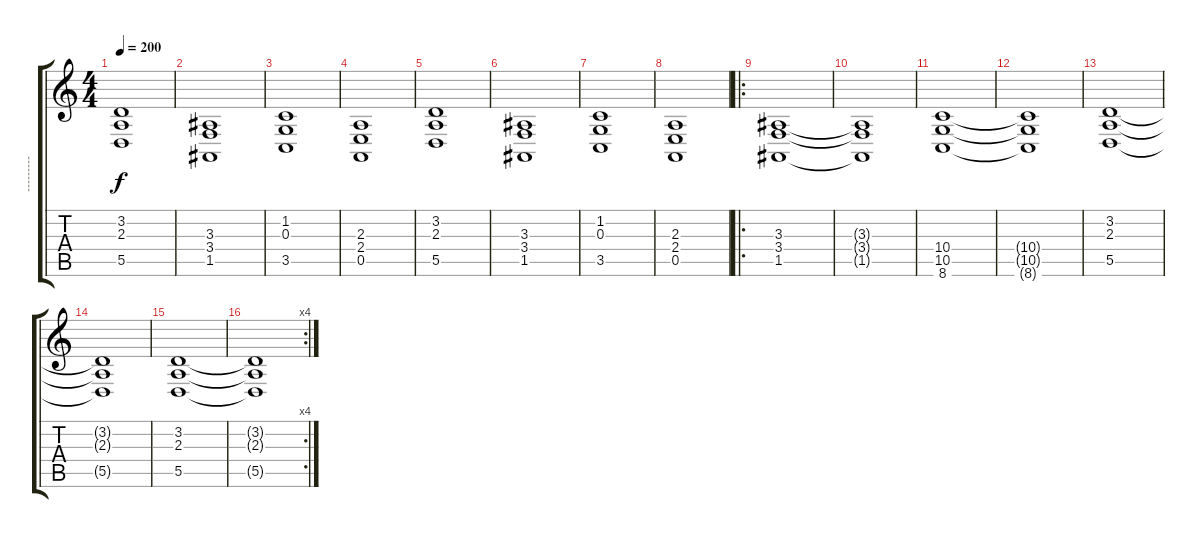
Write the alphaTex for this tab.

\track ("---------" "---------") {instrument acousticgrandpiano}
\staff {score tabs}
\tuning (E4 B3 G3 D3 A2 E2) {hide}
\ts (4 4)
\tempo 200
\clef g2
\ks c
(3.2 2.3 5.5).1{dy f} |
(3.3 3.4 1.5).1 |
(1.2 0.3 3.5).1 |
(2.3 2.4 0.5).1 |
(3.2 2.3 5.5).1 |
(3.3 3.4 1.5).1 |
(1.2 0.3 3.5).1 |
(2.3 2.4 0.5).1 |
\ro
(3.3 3.4 1.5).1 |
(3.3{t} 3.4{t} 1.5{t}).1 |
(10.4 10.5 8.6).1 |
(10.4{t} 10.5{t} 8.6{t}).1 |
(3.2 2.3 5.5).1 |
(3.2{t} 2.3{t} 5.5{t}).1 |
(3.2 2.3 5.5).1 |
\rc 4
(3.2{t} 2.3{t} 5.5{t}).1
